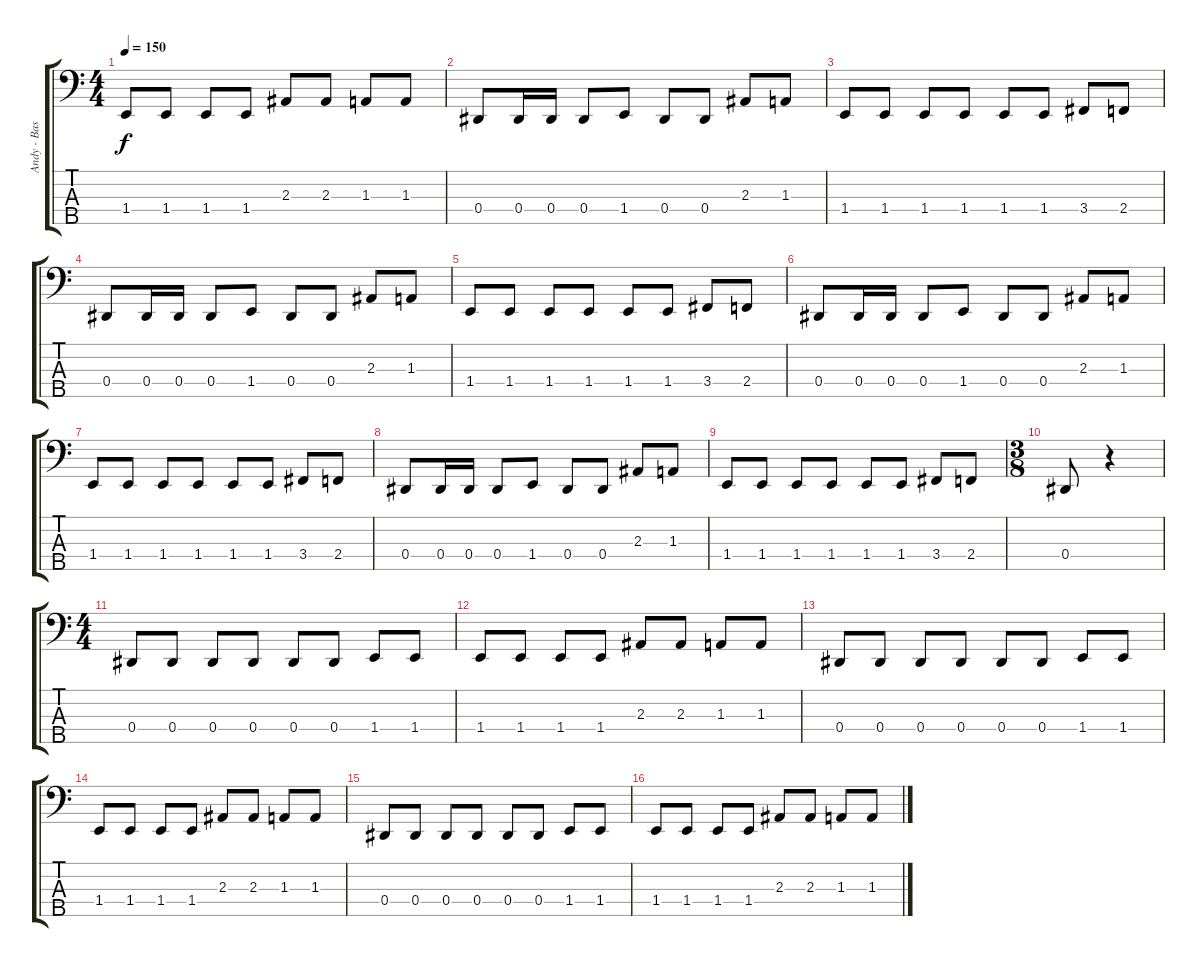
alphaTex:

\track ("Andy - Bass" "Andy - Bas") {instrument electricbassfinger}
\staff {score tabs}
\tuning (Gb2 Db2 Ab1 Eb1 Bb0) {hide}
\ts (4 4)
\tempo 150
\clef f4
\ks c
1.4.8{dy f} 1.4.8 1.4.8 1.4.8 2.3.8 2.3.8 1.3.8 1.3.8 |
0.4.8 0.4.16 0.4.16 0.4.8 1.4.8 0.4.8 0.4.8 2.3.8 1.3.8 |
1.4.8 1.4.8 1.4.8 1.4.8 1.4.8 1.4.8 3.4.8 2.4.8 |
0.4.8 0.4.16 0.4.16 0.4.8 1.4.8 0.4.8 0.4.8 2.3.8 1.3.8 |
1.4.8 1.4.8 1.4.8 1.4.8 1.4.8 1.4.8 3.4.8 2.4.8 |
0.4.8 0.4.16 0.4.16 0.4.8 1.4.8 0.4.8 0.4.8 2.3.8 1.3.8 |
1.4.8 1.4.8 1.4.8 1.4.8 1.4.8 1.4.8 3.4.8 2.4.8 |
0.4.8 0.4.16 0.4.16 0.4.8 1.4.8 0.4.8 0.4.8 2.3.8 1.3.8 |
1.4.8 1.4.8 1.4.8 1.4.8 1.4.8 1.4.8 3.4.8 2.4.8 |
\ts (3 8)
0.4.8 r.4 |
\ts (4 4)
0.4.8 0.4.8 0.4.8 0.4.8 0.4.8 0.4.8 1.4.8 1.4.8 |
1.4.8 1.4.8 1.4.8 1.4.8 2.3.8 2.3.8 1.3.8 1.3.8 |
0.4.8 0.4.8 0.4.8 0.4.8 0.4.8 0.4.8 1.4.8 1.4.8 |
1.4.8 1.4.8 1.4.8 1.4.8 2.3.8 2.3.8 1.3.8 1.3.8 |
0.4.8 0.4.8 0.4.8 0.4.8 0.4.8 0.4.8 1.4.8 1.4.8 |
1.4.8 1.4.8 1.4.8 1.4.8 2.3.8 2.3.8 1.3.8 1.3.8
